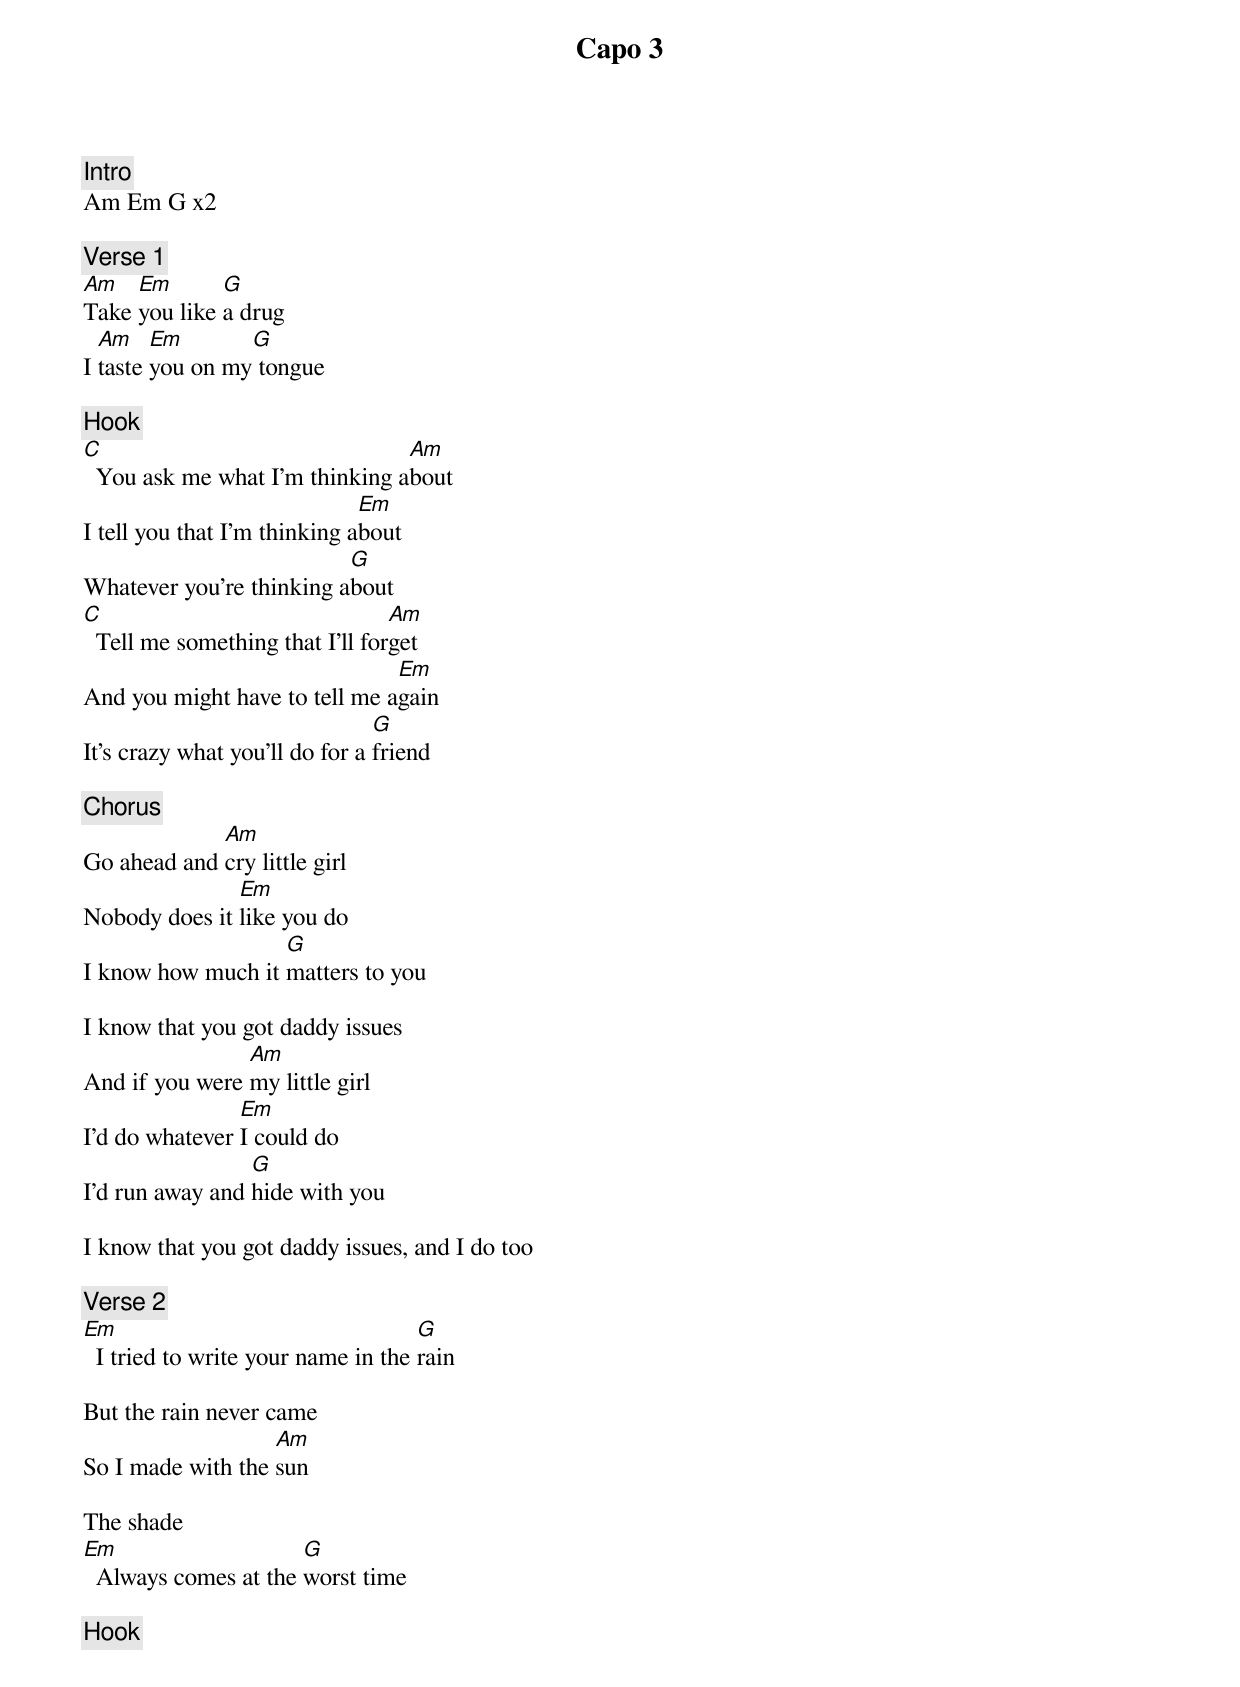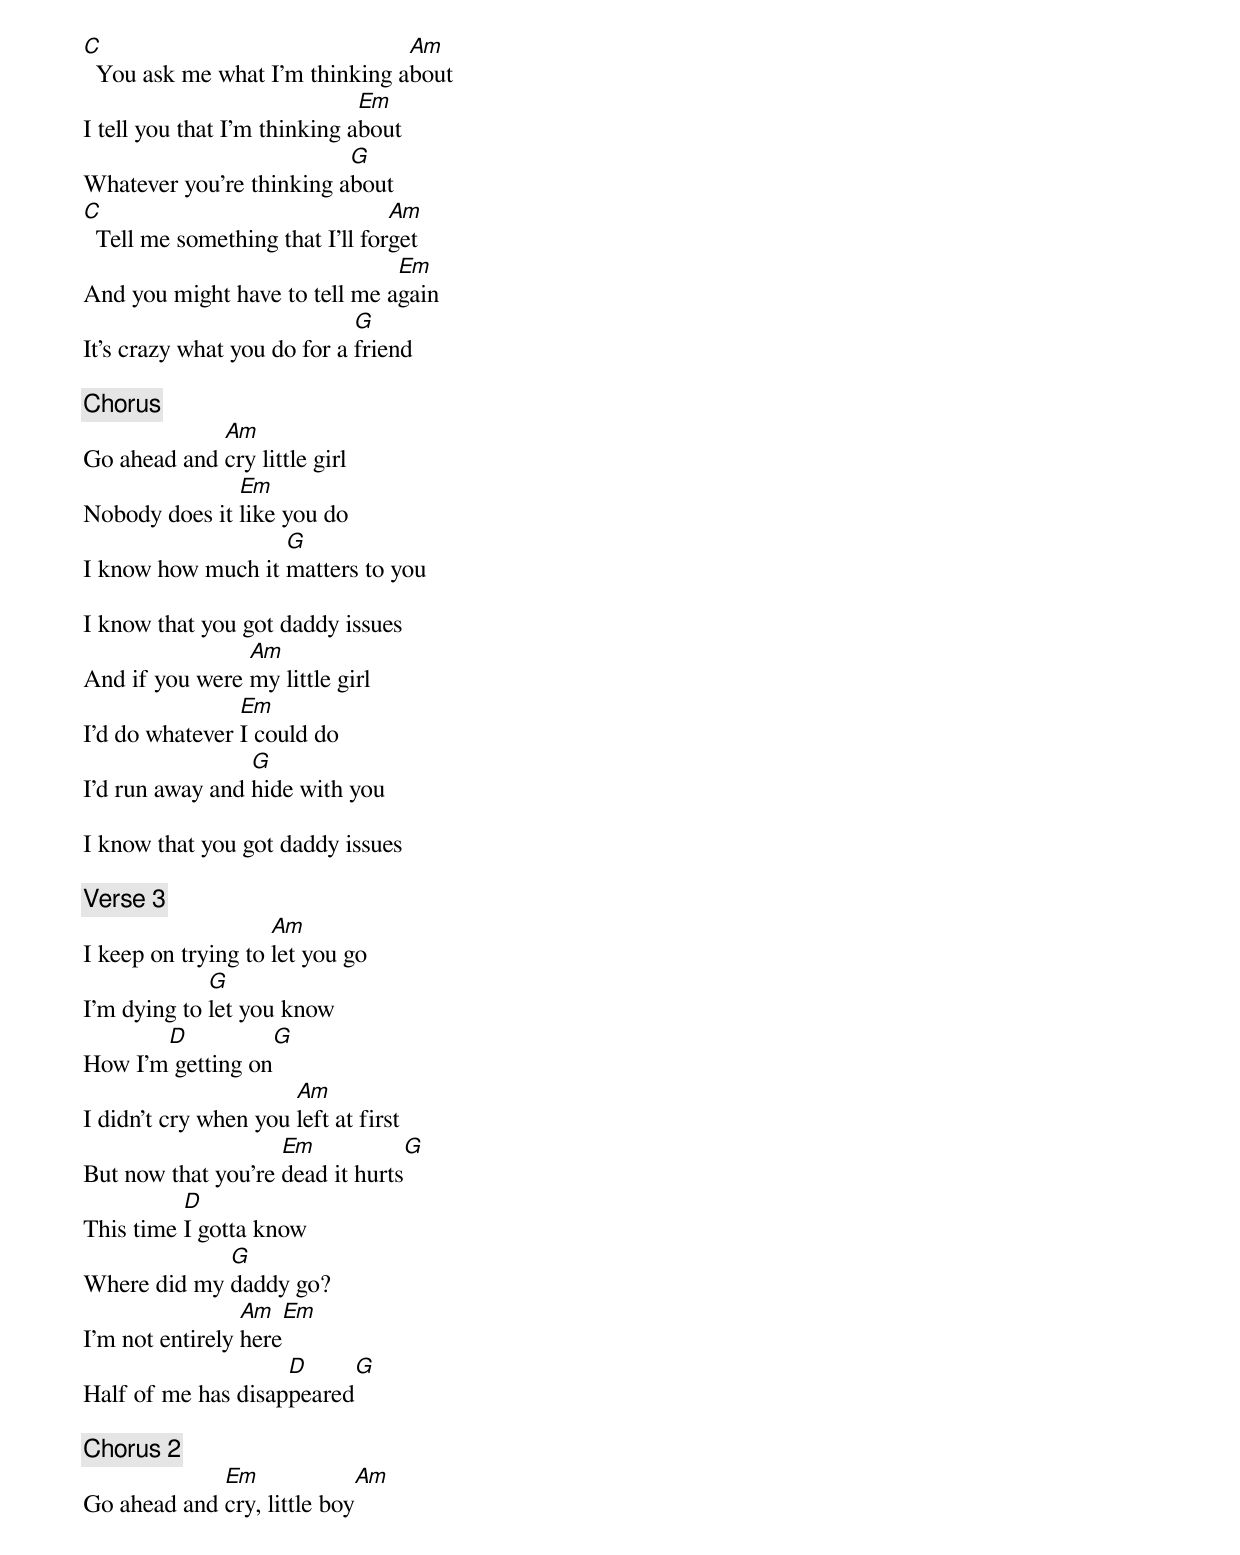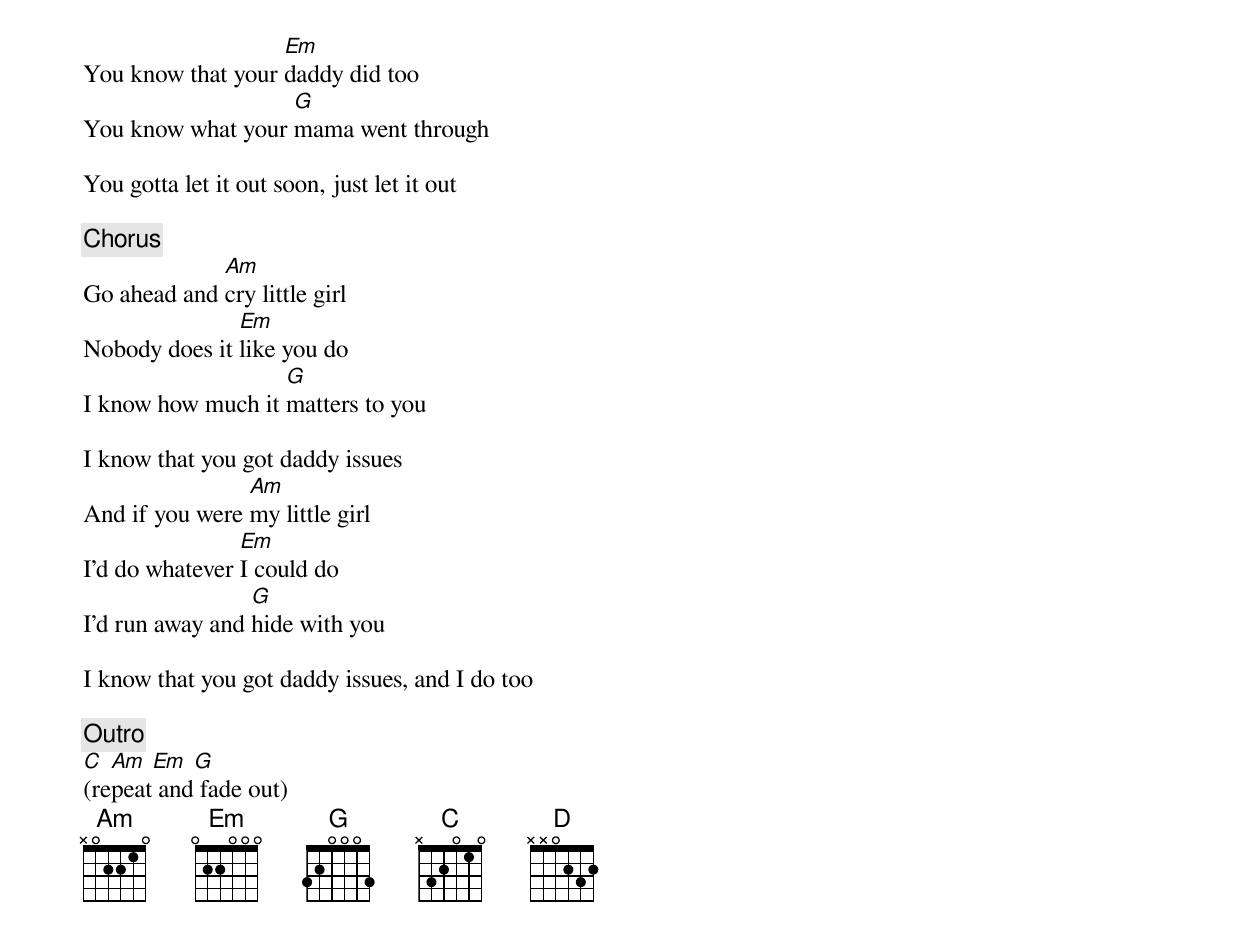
Capo 3
[Intro]
Am Em G x2

[Verse 1]
Am   Em       G
Take you like a drug
  Am    Em       G
I taste you on my tongue

[Hook]
C                               Am
  You ask me what I'm thinking about
                              Em
I tell you that I'm thinking about
                          G
Whatever you're thinking about
C                                Am
  Tell me something that I'll forget
                               Em
And you might have to tell me again
                                G
It's crazy what you'll do for a friend

[Chorus]
             Am
Go ahead and cry little girl
               Em
Nobody does it like you do
                   G
I know how much it matters to you

I know that you got daddy issues
                Am
And if you were my little girl
                Em
I'd do whatever I could do
                 G
I'd run away and hide with you

I know that you got daddy issues, and I do too

[Verse 2]
Em                                  G
  I tried to write your name in the rain

But the rain never came
                   Am
So I made with the sun

The shade
Em                    G
  Always comes at the worst time

[Hook]
C                               Am
  You ask me what I'm thinking about
                              Em
I tell you that I'm thinking about
                          G
Whatever you're thinking about
C                                Am
  Tell me something that I'll forget
                               Em
And you might have to tell me again
                             G
It's crazy what you do for a friend

[Chorus]
             Am
Go ahead and cry little girl
               Em
Nobody does it like you do
                   G
I know how much it matters to you

I know that you got daddy issues
                Am
And if you were my little girl
                Em
I'd do whatever I could do
                 G
I'd run away and hide with you

I know that you got daddy issues

[Verse 3]
                    Am
I keep on trying to let you go
             G
I'm dying to let you know
       D            G
How I'm getting on
                      Am
I didn't cry when you left at first
                    Em           G
But now that you're dead it hurts
          D
This time I gotta know
             G
Where did my daddy go?
                 Am    Em
I'm not entirely here
                    D     G
Half of me has disappeared

[Chorus 2]
             Em             Am
Go ahead and cry, little boy
                   Em
You know that your daddy did too
                   G
You know what your mama went through

You gotta let it out soon, just let it out

[Chorus]
             Am
Go ahead and cry little girl
               Em
Nobody does it like you do
                   G
I know how much it matters to you

I know that you got daddy issues
                Am
And if you were my little girl
                Em
I'd do whatever I could do
                 G
I'd run away and hide with you

I know that you got daddy issues, and I do too

[Outro]
C  Am  Em  G
(repeat and fade out)
